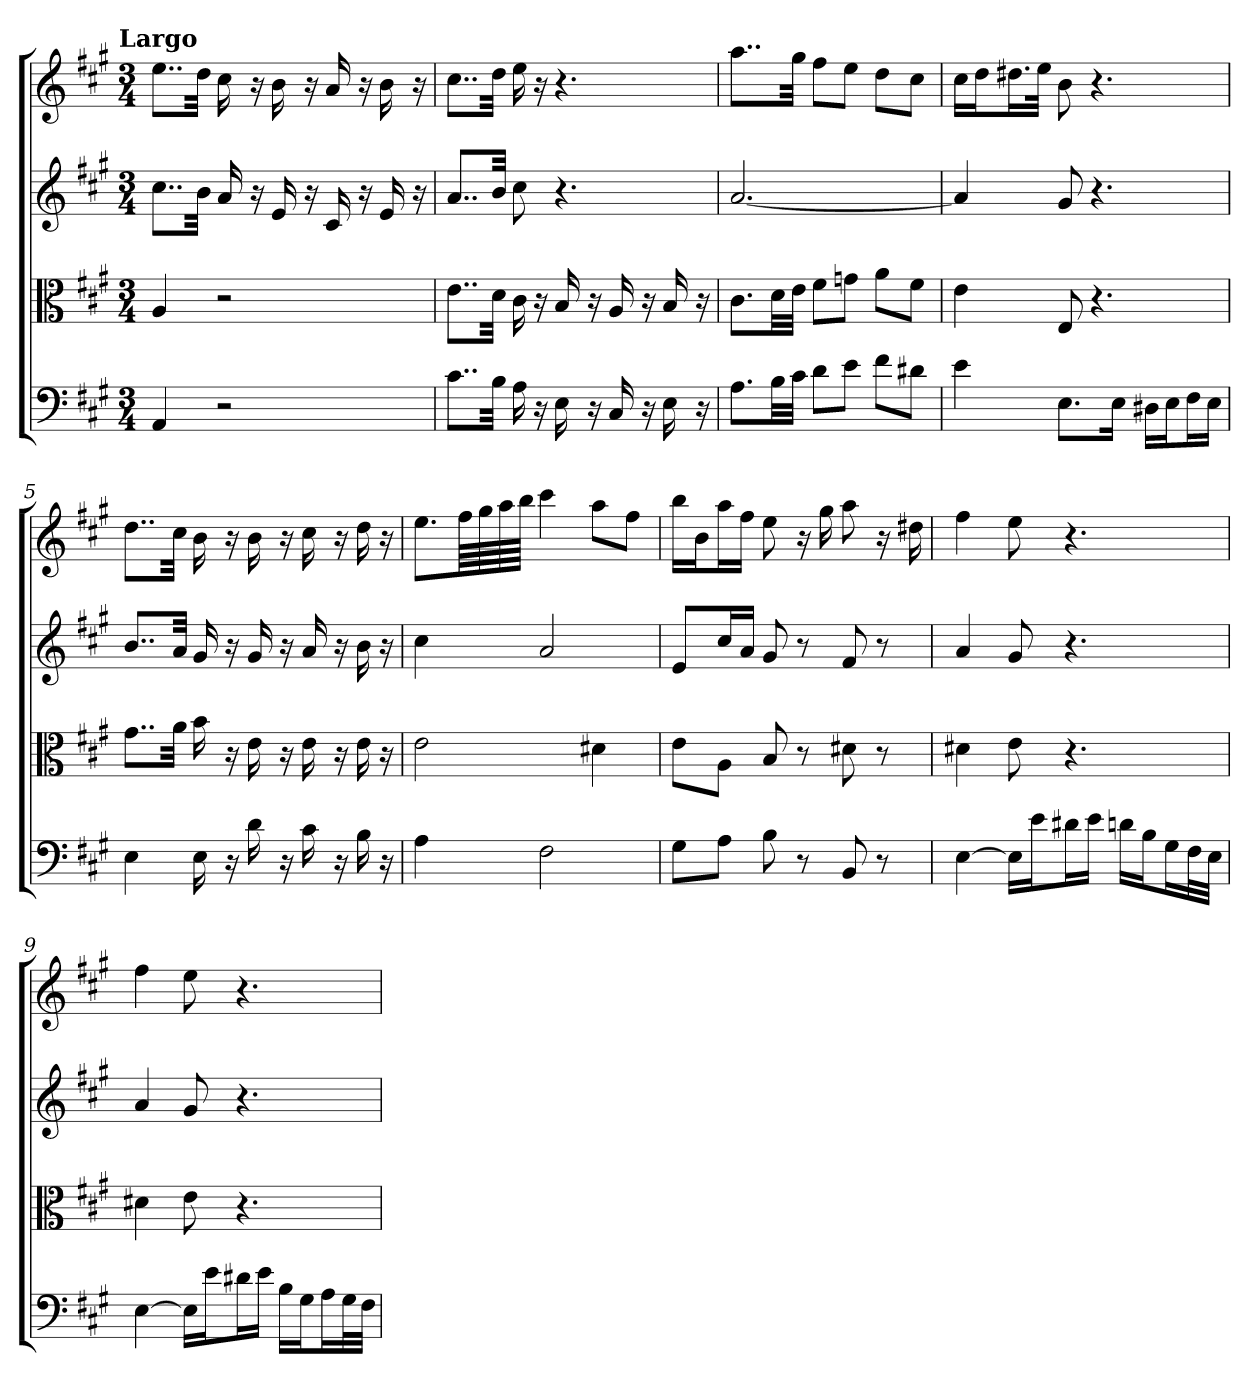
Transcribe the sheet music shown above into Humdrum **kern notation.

**kern	**kern	**kern	**kern
*part4	*part3	*part2	*part1
*staff4	*staff3	*staff2	*staff1
*clefF4	*clefC3	*	*
*k[f#c#g#]	*k[f#c#g#]	*k[f#c#g#]	*k[f#c#g#]
*A:	*A:	*A:	*A:
!!LO:TX:omd:t=Largo
*M3/4	*M3/4	*M3/4	*M3/4
*MM46	*MM46	*MM46	*MM46
=	=	=	=
4AA	4A	8..cc#L	8..eeL
.	.	32bJkk	32ddJkk
2r	2r	16a	16cc#
.	.	16r	16r
.	.	16e	16b
.	.	16r	16r
.	.	16c#	16a
.	.	16r	16r
.	.	16e	16b
.	.	16r	16r
=2	=2	=2	=2
8..c#\L	8..e\L	8..aL	8..cc#L
32B\Jkk	32d\Jkk	32bJkk	32ddJkk
16A	16c#	8cc#	16ee
16r	16r	.	16r
16E	16B	4.r	4.r
16r	16r	.	.
16C#	16A	.	.
16r	16r	.	.
16E	16B	.	.
16r	16r	.	.
=3	=3	=3	=3
8.A\L	8.c#\L	[2.a	8..aaL
32B\LL	32d\LL	.	.
32c#\JJJ	32e\JJJ	.	32gg#Jkk
8d\L	8f#\L	.	8ff#L
8e\J	8gn\J	.	8eeJ
8f#\L	8a\L	.	8ddL
8d#X\J	8f#\J	.	8cc#J
=4	=4	=4	=4
4e	4e	4a]	16cc#LL
.	.	.	16ddJ
.	.	.	16.dd#XL
.	.	.	32eeJJk
8.E\L	8E	8g#	8b
.	4.r	4.r	4.r
16E\Jk	.	.	.
16D#X\LL	.	.	.
16E\J	.	.	.
16F#\L	.	.	.
16E\JJ	.	.	.
=5	=5	=5	=5
4E	8..g#\L	8..bL	8..ddL
.	32a\Jkk	32aJkk	32cc#Jkk
16E	16b	16g#	16b
16r	16r	16r	16r
16d	16e	16g#	16b
16r	16r	16r	16r
16c#	16e	16a	16cc#
16r	16r	16r	16r
16B	16e	16b	16dd
16r	16r	16r	16r
=6	=6	=6	=6
4A	2e	4cc#	8.eeL
.	.	.	64ff#LLL
.	.	.	64gg#
.	.	.	64aa
.	.	.	64bbJJJJ
2F#	.	2a	4ccc#
.	4d#X	.	8aaL
.	.	.	8ff#J
=7	=7	=7	=7
8G#\L	8e\L	8eL	16bbLL
.	.	.	16bJ
8A\J	8A\J	16cc#L	16aaL
.	.	16aJJ	16ff#JJ
8B	8B	8g#	8ee
8r	8r	8r	16r
.	.	.	16gg#
8BB	8d#X	8f#	8aa
8r	8r	8r	16r
.	.	.	16dd#X
=8	=8	=8	=8
[4E	4d#X	4a	4ff#
16E\LL]	8e	8g#	8ee
16e\J	.	.	.
16d#X\L	4.r	4.r	4.r
16e\JJ	.	.	.
16dn\LL	.	.	.
16B\J	.	.	.
16G#\L	.	.	.
32F#\L	.	.	.
32E\JJJ	.	.	.
=9	=9	=9	=9
[4E	4d#X	4a	4ff#
16E\LL]	8e	8g#	8ee
16e\J	.	.	.
16d#X\L	4.r	4.r	4.r
16e\JJ	.	.	.
16B\LL	.	.	.
16G#\J	.	.	.
16A\L	.	.	.
32G#\L	.	.	.
32F#\JJJ	.	.	.
=	=	=	=
*-	*-	*-	*-
